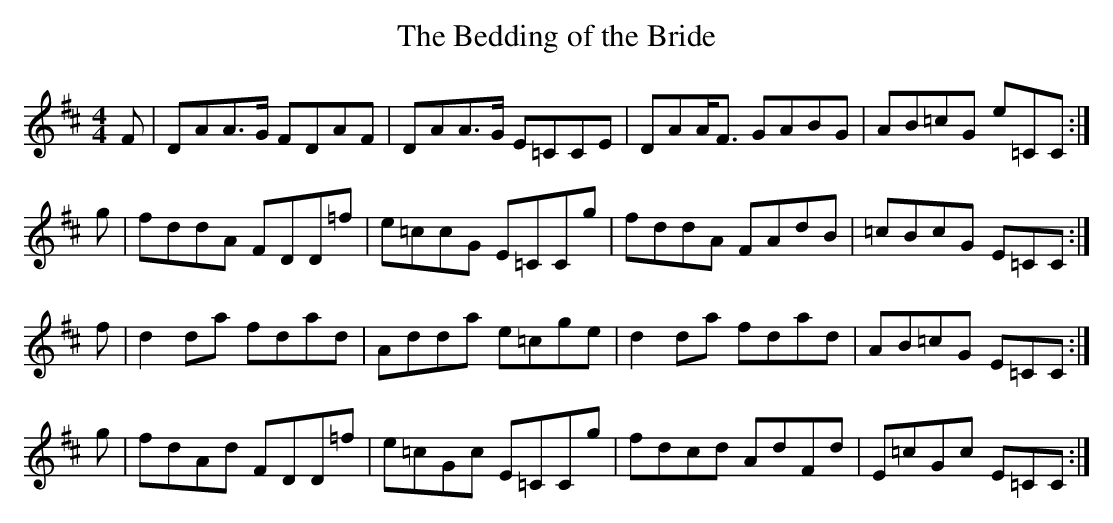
X:1
T:Bedding of the Bride, The
M:4/4
L:1/8
K:D
F|DAA>G FDAF|DAA>G E=CCE|DAA<F GABG|AB=cG e=CC:|
g|fddA FDD=f|e=ccG E=CCg|fddA FAdB|=cBcG E=CC:|
f|d2 da fdad|Adda e=cge|d2 da fdad|AB=cG E=CC:|
g|fdAd FDD=f|e=cGc E=CCg|fdcd AdFd|E=cGc E=CC:|
